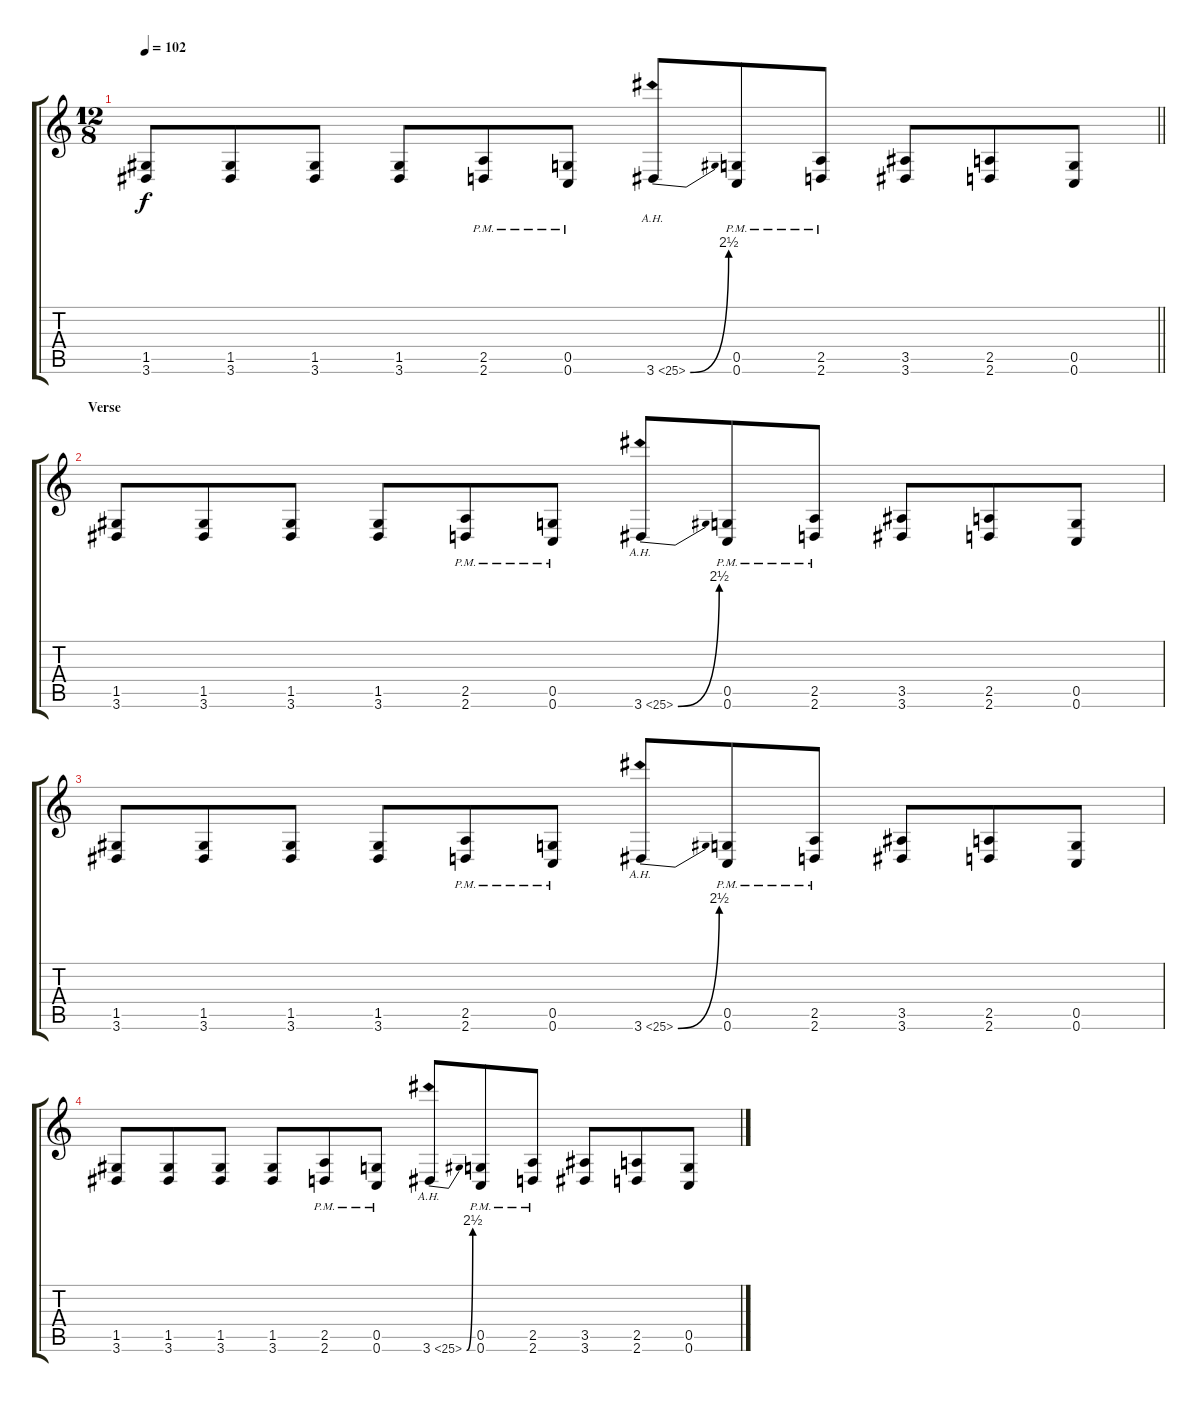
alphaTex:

\track "" {instrument overdrivenguitar}
\staff {score tabs}
\tuning (D4 A3 F3 C3 G2 C2) {hide}
\ts (12 8)
\tempo 102
\clef g2
\barLineRight lightlight
\ks c
(1.5 3.6).8{dy f} (1.5 3.6).8 (1.5 3.6).8 (1.5 3.6).8 (2.5{pm} 2.6{pm}).8 (0.5{pm} 0.6{pm}).8 3.6{be (bend 0 0 60 10) ah 22}.8 (0.5{pm} 0.6{pm}).8 (2.5{pm} 2.6{pm}).8 (3.5 3.6).8 (2.5 2.6).8 (0.5 0.6).8 |
\section ("" "Verse")
(1.5 3.6).8 (1.5 3.6).8 (1.5 3.6).8 (1.5 3.6).8 (2.5{pm} 2.6{pm}).8 (0.5{pm} 0.6{pm}).8 3.6{be (bend 0 0 60 10) ah 22}.8 (0.5{pm} 0.6{pm}).8 (2.5{pm} 2.6{pm}).8 (3.5 3.6).8 (2.5 2.6).8 (0.5 0.6).8 |
(1.5 3.6).8 (1.5 3.6).8 (1.5 3.6).8 (1.5 3.6).8 (2.5{pm} 2.6{pm}).8 (0.5{pm} 0.6{pm}).8 3.6{be (bend 0 0 60 10) ah 22}.8 (0.5{pm} 0.6{pm}).8 (2.5{pm} 2.6{pm}).8 (3.5 3.6).8 (2.5 2.6).8 (0.5 0.6).8 |
(1.5 3.6).8 (1.5 3.6).8 (1.5 3.6).8 (1.5 3.6).8 (2.5{pm} 2.6{pm}).8 (0.5{pm} 0.6{pm}).8 3.6{be (bend 0 0 60 10) ah 22}.8 (0.5{pm} 0.6{pm}).8 (2.5{pm} 2.6{pm}).8 (3.5 3.6).8 (2.5 2.6).8 (0.5 0.6).8
